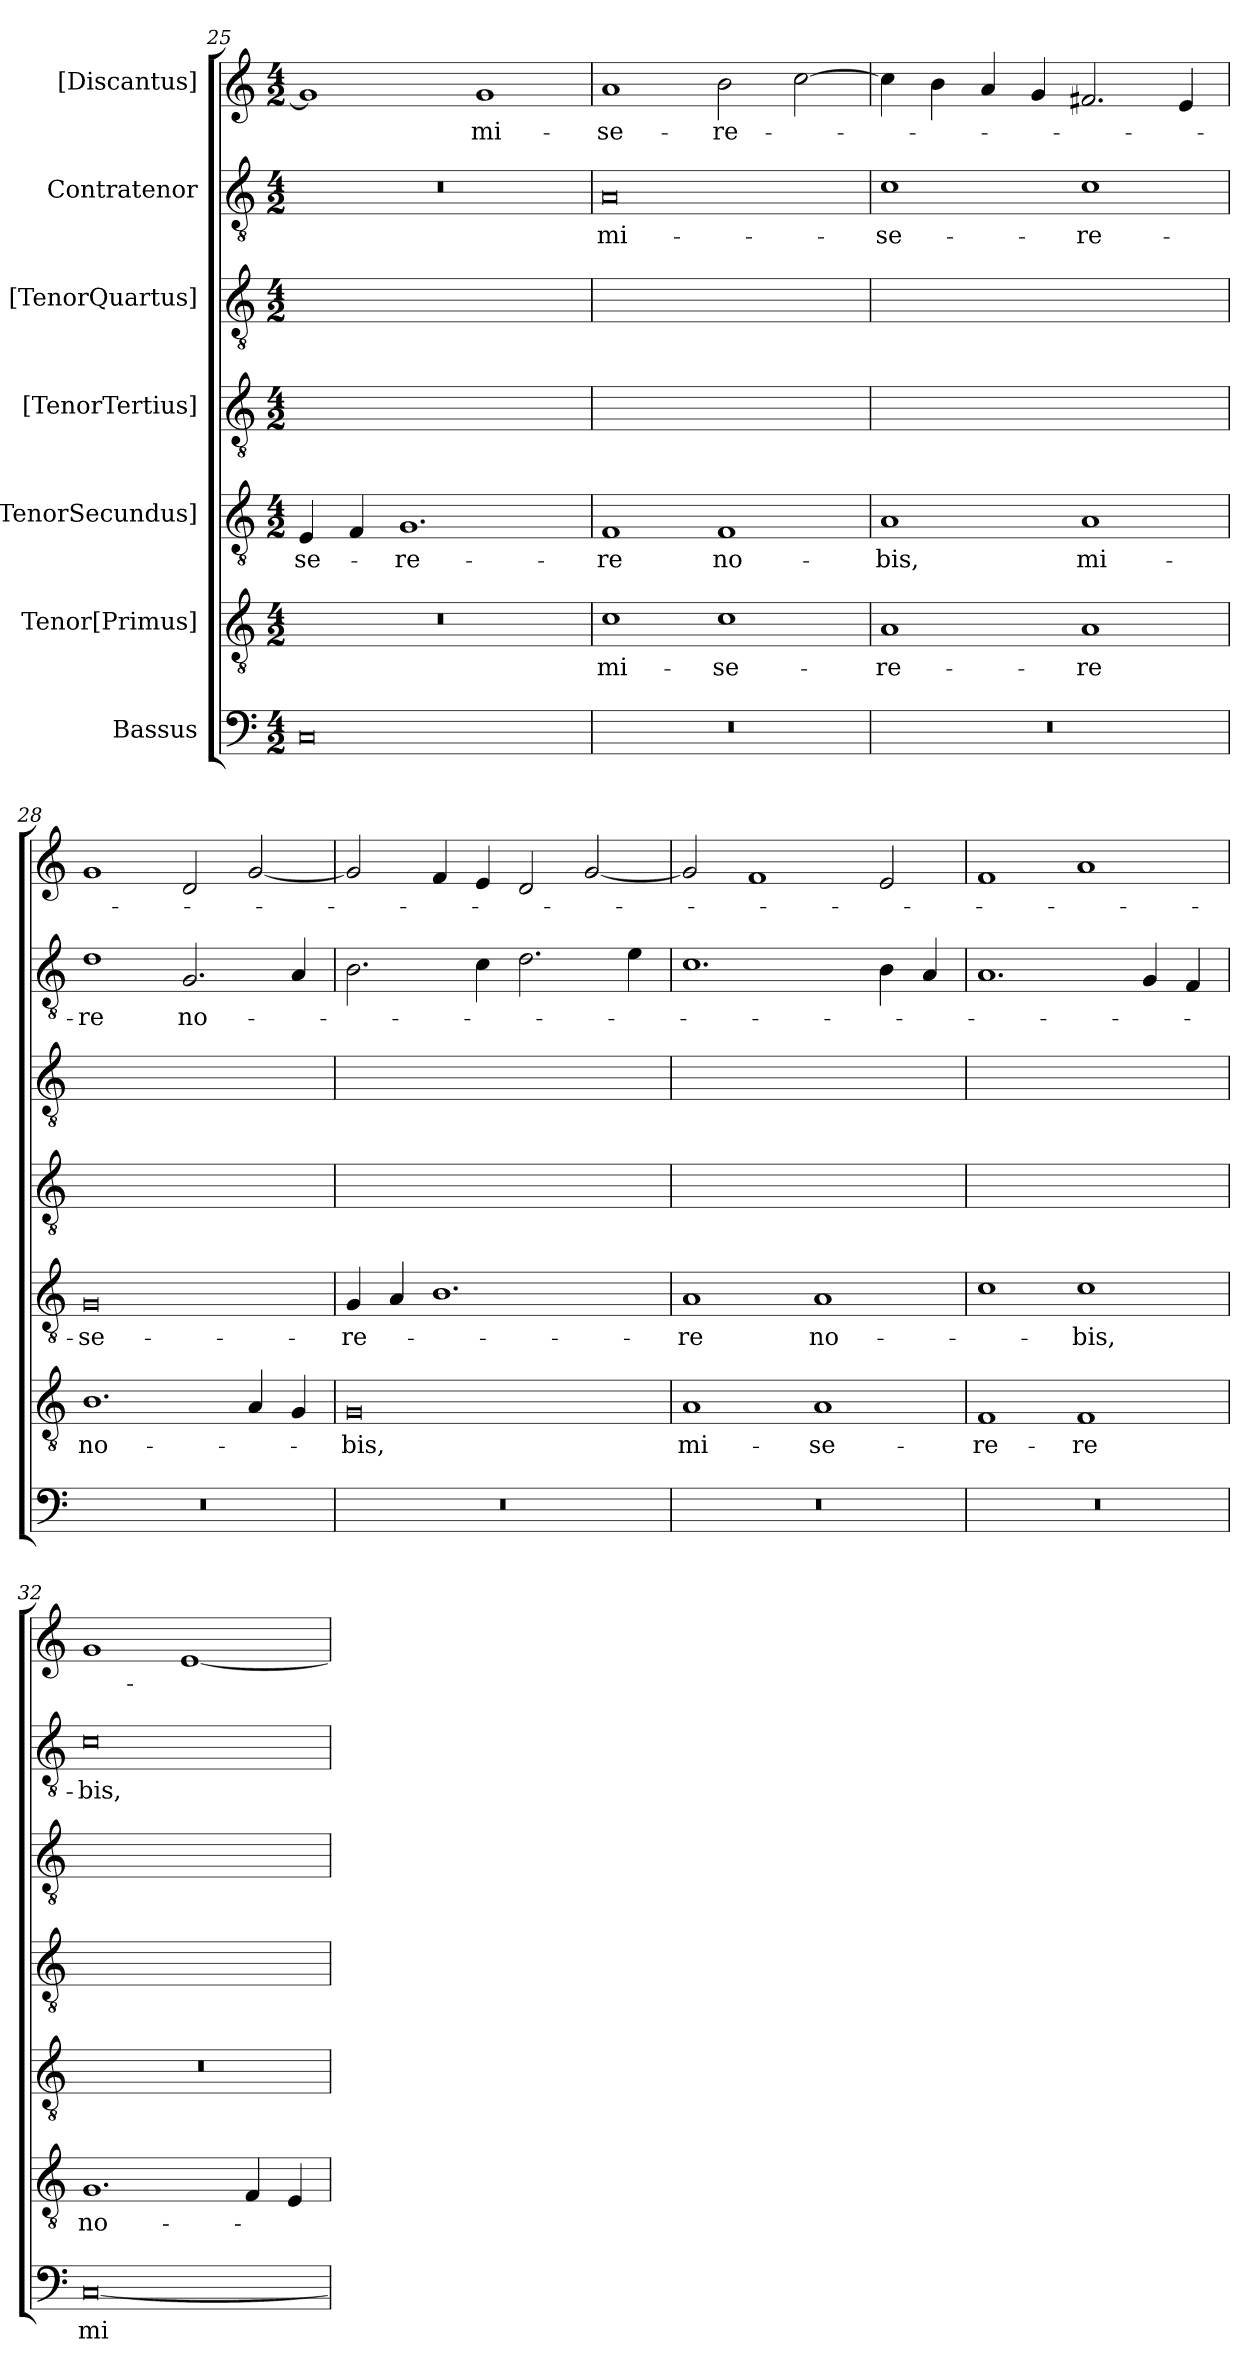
**kern	**text	**kern	**text	**kern	**text	**kern	**kern	**kern	**text	**kern	**text
*part7	*part7	*part6	*part6	*part5	*part5	*part4	*part3	*part2	*part2	*part1	*part1
*staff7	*staff7	*staff6	*staff6	*staff5	*staff5	*staff4	*staff3	*staff2	*staff2	*staff1	*staff1
*I"Bassus	*	*I"Tenor[Primus]	*	*I"[TenorSecundus]	*	*I"[TenorTertius]	*I"[TenorQuartus]	*I"Contratenor	*	*I"[Discantus]	*
*clefF4	*	*clefGv2	*	*clefGv2	*	*clefGv2	*clefGv2	*clefGv2	*	*clefG2	*
*k[]	*	*k[]	*	*k[]	*	*k[]	*k[]	*k[]	*	*k[]	*
*M4/2	*	*M4/2	*	*M4/2	*	*M4/2	*M4/2	*M4/2	*	*M4/2	*
=25	=25	=25	=25	=25	=25	=25	=25	=25	=25	=25	=25
0C/	.	0r	.	4E/	-se-	0ryy	0ryy	0r	.	1g/]	.
.	.	.	.	4F/	.	.	.	.	.	.	.
.	.	.	.	1.G/	-re-	.	.	.	.	.	.
.	.	.	.	.	.	.	.	.	.	1g/	mi-
=26	=26	=26	=26	=26	=26	=26	=26	=26	=26	=26	=26
0r	.	1c\	mi-	1F/	-re	0ryy	0ryy	0A/	mi-	1a/	-se-
.	.	1c\	-se-	1F/	no-	.	.	.	.	2b\	-re-
.	.	.	.	.	.	.	.	.	.	[2cc\	.
=27	=27	=27	=27	=27	=27	=27	=27	=27	=27	=27	=27
0r	.	1A/	-re-	1A/	-bis,	0ryy	0ryy	1c\	-se-	4cc\]	.
.	.	.	.	.	.	.	.	.	.	4b\	.
.	.	.	.	.	.	.	.	.	.	4a/	.
.	.	.	.	.	.	.	.	.	.	4g/	.
.	.	1A/	-re	1A/	mi-	.	.	1c\	-re-	2.f#X/	.
.	.	.	.	.	.	.	.	.	.	4e/	.
=28	=28	=28	=28	=28	=28	=28	=28	=28	=28	=28	=28
0r	.	1.B\	no-	0G/	-se-	0ryy	0ryy	1d\	-re	1g/	.
.	.	.	.	.	.	.	.	2.G/	no-	2d/	.
.	.	4A/	.	.	.	.	.	.	.	[2g/	.
.	.	4G/	.	.	.	.	.	4A/	.	.	.
=29	=29	=29	=29	=29	=29	=29	=29	=29	=29	=29	=29
0r	.	0G/	-bis,	4G/	-re-	0ryy	0ryy	2.B\	.	2g/]	.
.	.	.	.	4A/	.	.	.	.	.	.	.
.	.	.	.	1.B\	.	.	.	.	.	4f/	.
.	.	.	.	.	.	.	.	4c\	.	4e/	.
.	.	.	.	.	.	.	.	2.d\	.	2d/	.
.	.	.	.	.	.	.	.	.	.	[2g/	.
.	.	.	.	.	.	.	.	4e\	.	.	.
=30	=30	=30	=30	=30	=30	=30	=30	=30	=30	=30	=30
0r	.	1A/	mi-	1A/	-re	0ryy	0ryy	1.c\	.	2g/]	.
.	.	.	.	.	.	.	.	.	.	1f/	.
.	.	1A/	-se-	1A/	no-	.	.	.	.	.	.
.	.	.	.	.	.	.	.	4B\	.	2e/	.
.	.	.	.	.	.	.	.	4A/	.	.	.
=31	=31	=31	=31	=31	=31	=31	=31	=31	=31	=31	=31
0r	.	1F/	-re-	1c\	.	0ryy	0ryy	1.A/	.	1f/	.
.	.	1F/	-re	1c\	-bis,	.	.	.	.	1a/	.
.	.	.	.	.	.	.	.	4G/	.	.	.
.	.	.	.	.	.	.	.	4F/	.	.	.
=32	=32	=32	=32	=32	=32	=32	=32	=32	=32	=32	=32
[0C/	mi-	1.G/	no-	0r	.	0ryy	0ryy	0c\	-bis,	1g/	.
.	.	.	.	.	.	.	.	.	.	[1e/	.
.	.	4F/	.	.	.	.	.	.	.	.	.
.	.	4E/	.	.	.	.	.	.	.	.	.
=	=	=	=	=	=	=	=	=	=	=	=
*-	*-	*-	*-	*-	*-	*-	*-	*-	*-	*-	*-
